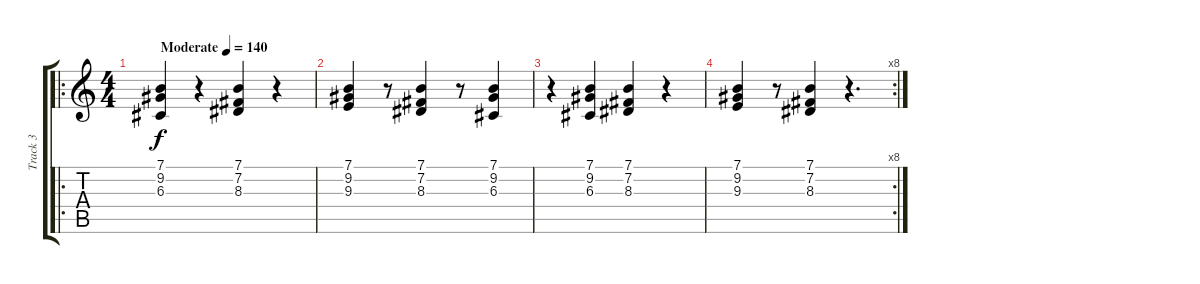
\track ("Track 3" "Track 3") {instrument acousticgrandpiano}
\staff {score tabs}
\tuning (E4 B3 G3 D3 A2 E2) {hide}
\ro
\ts (4 4)
\tempo (140 "Moderate")
\clef g2
\ks c
(7.1 9.2 6.3).4{dy f instrument acousticgrandpiano} r.4 (7.1 7.2 8.3).4 r.4 |
(7.1 9.2 9.3).4 r.8 (7.1 7.2 8.3).4 r.8 (7.1 9.2 6.3).4 |
r.4 (7.1 9.2 6.3).4 (7.1 7.2 8.3).4 r.4 |
\rc 8
(7.1 9.2 9.3).4 r.8 (7.1 7.2 8.3).4 r.4{d}
